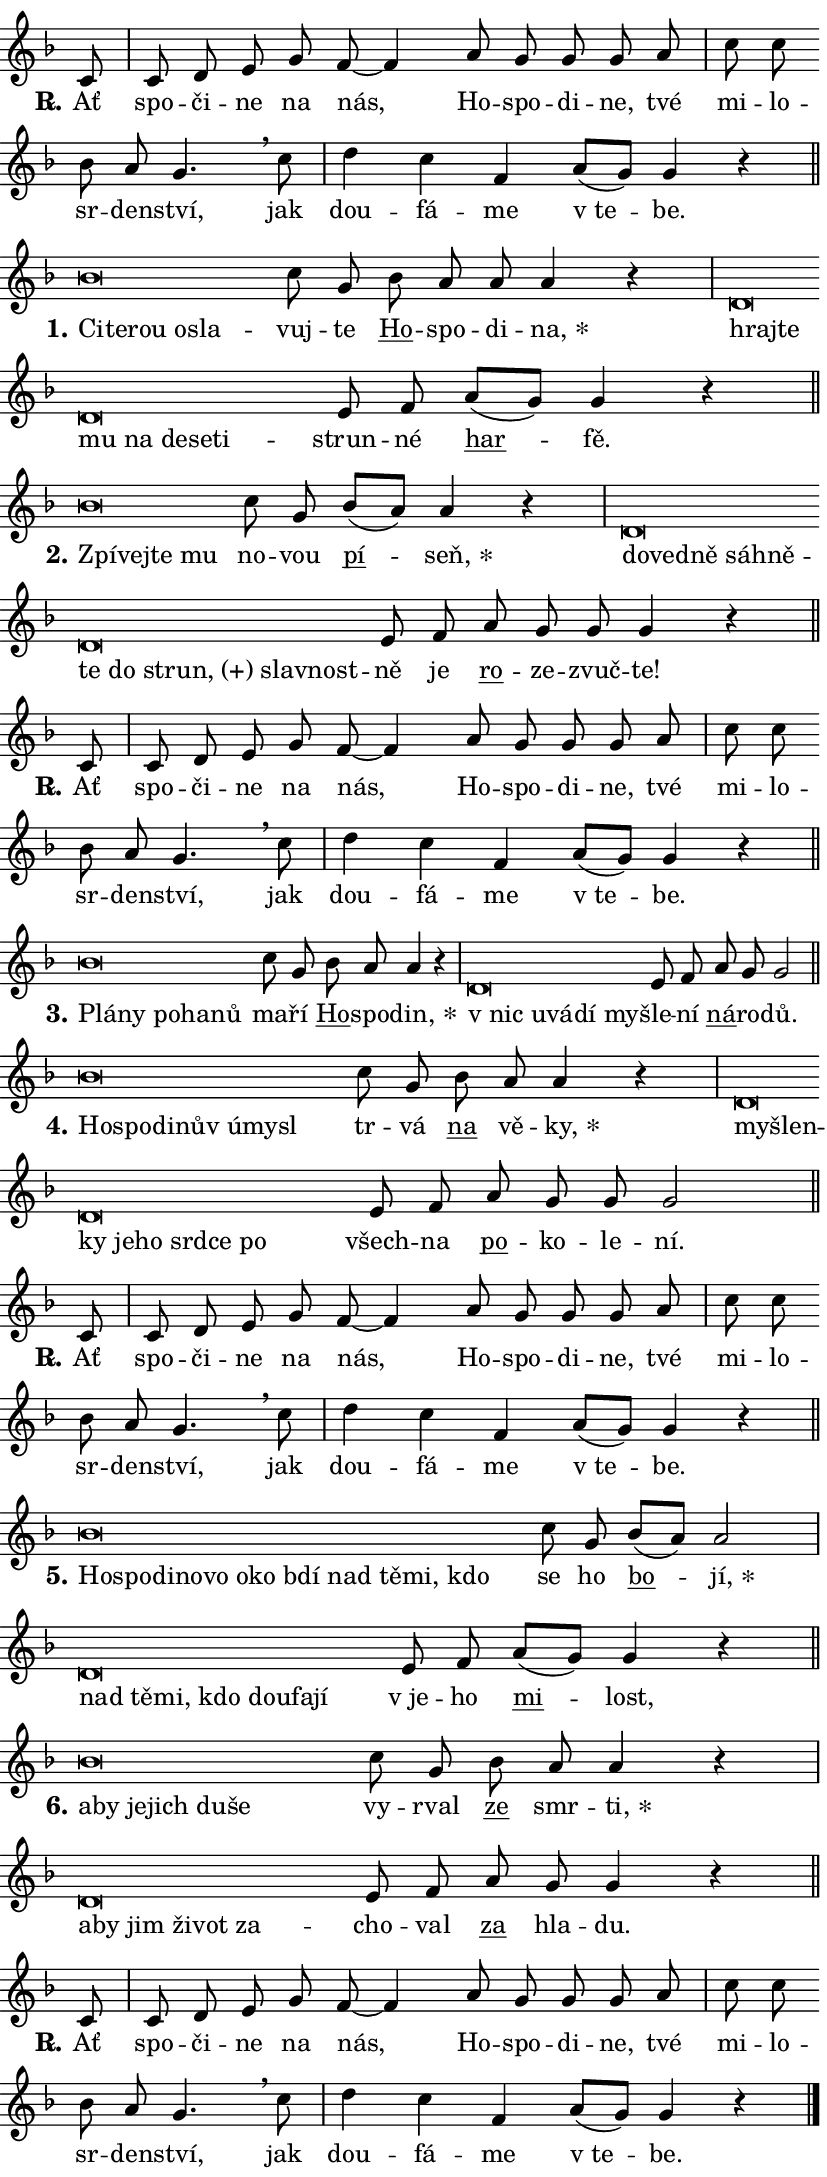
\version "2.24.0"
\header { tagline = "" }
\paper {
  indent = 0\cm
  top-margin = 0\cm
  right-margin = 0.13\cm % to fit lyric hyphens
  bottom-margin = 0\cm
  left-margin = 0\cm
  paper-width = 14\cm
  page-breaking = #ly:one-page-breaking
  system-system-spacing.basic-distance = #11
  score-system-spacing.basic-distance = #11
  ragged-last = ##f
}


%% Author: Thomas Morley
%% https://lists.gnu.org/archive/html/lilypond-user/2020-05/msg00002.html
#(define (line-position grob)
"Returns position of @var[grob} in current system:
   @code{'start}, if at first time-step
   @code{'end}, if at last time-step
   @code{'middle} otherwise
"
  (let* ((col (ly:item-get-column grob))
         (ln (ly:grob-object col 'left-neighbor))
         (rn (ly:grob-object col 'right-neighbor))
         (col-to-check-left (if (ly:grob? ln) ln col))
         (col-to-check-right (if (ly:grob? rn) rn col))
         (break-dir-left
           (and
             (ly:grob-property col-to-check-left 'non-musical #f)
             (ly:item-break-dir col-to-check-left)))
         (break-dir-right
           (and
             (ly:grob-property col-to-check-right 'non-musical #f)
             (ly:item-break-dir col-to-check-right))))
        (cond ((eqv? 1 break-dir-left) 'start)
              ((eqv? -1 break-dir-right) 'end)
              (else 'middle))))

#(define (tranparent-at-line-position vctor)
  (lambda (grob)
  "Relying on @code{line-position} select the relevant enry from @var{vctor}.
Used to determine transparency,"
    (case (line-position grob)
      ((end) (not (vector-ref vctor 0)))
      ((middle) (not (vector-ref vctor 1)))
      ((start) (not (vector-ref vctor 2))))))

noteHeadBreakVisibility =
#(define-music-function (break-visibility)(vector?)
"Makes @code{NoteHead}s transparent relying on @var{break-visibility}"
#{
  \override NoteHead.transparent =
    #(tranparent-at-line-position break-visibility)
#})

#(define delete-ledgers-for-transparent-note-heads
  (lambda (grob)
    "Reads whether a @code{NoteHead} is transparent.
If so this @code{NoteHead} is removed from @code{'note-heads} from
@var{grob}, which is supposed to be @code{LedgerLineSpanner}.
As a result ledgers are not printed for this @code{NoteHead}"
    (let* ((nhds-array (ly:grob-object grob 'note-heads))
           (nhds-list
             (if (ly:grob-array? nhds-array)
                 (ly:grob-array->list nhds-array)
                 '()))
           ;; Relies on the transparent-property being done before
           ;; Staff.LedgerLineSpanner.after-line-breaking is executed.
           ;; This is fragile ...
           (to-keep
             (remove
               (lambda (nhd)
                 (ly:grob-property nhd 'transparent #f))
               nhds-list)))
      ;; TODO find a better method to iterate over grob-arrays, similiar
      ;; to filter/remove etc for lists
      ;; For now rebuilt from scratch
      (set! (ly:grob-object grob 'note-heads)  '())
      (for-each
        (lambda (nhd)
          (ly:pointer-group-interface::add-grob grob 'note-heads nhd))
        to-keep))))

squashNotes = {
  \override NoteHead.X-extent = #'(-0.2 . 0.2)
  \override NoteHead.Y-extent = #'(-0.75 . 0)
  \override NoteHead.stencil =
    #(lambda (grob)
       (let ((pos (ly:grob-property grob 'staff-position)))
         (begin
           (if (< pos -7) (display "ERROR: Lower brevis then expected\n") (display ""))
           (if (<= pos -6) ly:text-interface::print ly:note-head::print))))
}
unSquashNotes = {
  \revert NoteHead.X-extent
  \revert NoteHead.Y-extent
  \revert NoteHead.stencil
}

hideNotes = \noteHeadBreakVisibility #begin-of-line-visible
unHideNotes = \noteHeadBreakVisibility #all-visible

% work-around for resetting accidentals
% https://lilypond.org/doc/v2.23/Documentation/notation/displaying-rhythms#unmetered-music
cadenzaMeasure = {
  \cadenzaOff
  \partial 1024 s1024
  \cadenzaOn
}

#(define-markup-command (accent layout props text) (markup?)
  "Underline accented syllable"
  (interpret-markup layout props
    #{\markup \override #'(offset . 4.3) \underline { #text }#}))

responsum = \markup \concat {
  "R" \hspace #-1.05 \path #0.1 #'((moveto 0 0.07) (lineto 0.9 0.8)) \hspace #0.05 "."
}

spaceSize = #0.6828661417322834 % exact space size for TeX Gyre Schola

\layout {
  \context {
    \Staff
    \remove "Time_signature_engraver"
    \override LedgerLineSpanner.after-line-breaking = #delete-ledgers-for-transparent-note-heads
  }
  \context {
    \Lyrics {
      \override LyricSpace.minimum-distance = \spaceSize
      \override LyricText.font-name = #"TeX Gyre Schola"
      \override LyricText.font-size = 1
      \override StanzaNumber.font-name = #"TeX Gyre Schola Bold"
      \override StanzaNumber.font-size = 1
    }
  }
  \context {
    \Score 
    \override NoteHead.text =
      #(lambda (grob) 
        (let ((pos (ly:grob-property grob 'staff-position)))
          #{\markup {
            \combine
              \halign #-0.55 \raise #(if (= pos -6) 0 0.5) \override #'(thickness . 2) \draw-line #'(3.2 . 0)
              \musicglyph "noteheads.sM1"
          }#}))
  }
}

% magnetic-lyrics.ily
%
%   written by
%     Jean Abou Samra <jean@abou-samra.fr>
%     Werner Lemberg <wl@gnu.org>
%
%   adapted by
%     Jiri Hon <jiri.hon@gmail.com>
%
% Version 2022-Apr-15

% https://www.mail-archive.com/lilypond-user@gnu.org/msg149350.html

#(define (Left_hyphen_pointer_engraver context)
   "Collect syllable-hyphen-syllable occurrences in lyrics and store
them in properties.  This engraver only looks to the left.  For
example, if the lyrics input is @code{foo -- bar}, it does the
following.

@itemize @bullet
@item
Set the @code{text} property of the @code{LyricHyphen} grob between
@q{foo} and @q{bar} to @code{foo}.

@item
Set the @code{left-hyphen} property of the @code{LyricText} grob with
text @q{foo} to the @code{LyricHyphen} grob between @q{foo} and
@q{bar}.
@end itemize

Use this auxiliary engraver in combination with the
@code{lyric-@/text::@/apply-@/magnetic-@/offset!} hook."
   (let ((hyphen #f)
         (text #f))
     (make-engraver
      (acknowledgers
       ((lyric-syllable-interface engraver grob source-engraver)
        (set! text grob)))
      (end-acknowledgers
       ((lyric-hyphen-interface engraver grob source-engraver)
        ;(when (not (grob::has-interface grob 'lyric-space-interface))
          (set! hyphen grob)));)
      ((stop-translation-timestep engraver)
       (when (and text hyphen)
         (ly:grob-set-object! text 'left-hyphen hyphen))
       (set! text #f)
       (set! hyphen #f)))))

#(define (lyric-text::apply-magnetic-offset! grob)
   "If the space between two syllables is less than the value in
property @code{LyricText@/.details@/.squash-threshold}, move the right
syllable to the left so that it gets concatenated with the left
syllable.

Use this function as a hook for
@code{LyricText@/.after-@/line-@/breaking} if the
@code{Left_@/hyphen_@/pointer_@/engraver} is active."
   (let ((hyphen (ly:grob-object grob 'left-hyphen #f)))
     (when hyphen
       (let ((left-text (ly:spanner-bound hyphen LEFT)))
         (when (grob::has-interface left-text 'lyric-syllable-interface)
           (let* ((common (ly:grob-common-refpoint grob left-text X))
                  (this-x-ext (ly:grob-extent grob common X))
                  (left-x-ext
                   (begin
                     ;; Trigger magnetism for left-text.
                     (ly:grob-property left-text 'after-line-breaking)
                     (ly:grob-extent left-text common X)))
                  ;; `delta` is the gap width between two syllables.
                  (delta (- (interval-start this-x-ext)
                            (interval-end left-x-ext)))
                  (details (ly:grob-property grob 'details))
                  (threshold (assoc-get 'squash-threshold details 0.2)))
             (when (< delta threshold)
               (let* (;; We have to manipulate the input text so that
                      ;; ligatures crossing syllable boundaries are not
                      ;; disabled.  For languages based on the Latin
                      ;; script this is essentially a beautification.
                      ;; However, for non-Western scripts it can be a
                      ;; necessity.
                      (lt (ly:grob-property left-text 'text))
                      (rt (ly:grob-property grob 'text))
                      (is-space (grob::has-interface hyphen 'lyric-space-interface))
                      (space (if is-space " " ""))
                      (extra-delta (if is-space spaceSize 0))
                      ;; Append new syllable.
                      (ltrt-space (if (and (string? lt) (string? rt))
                                (string-append lt space rt)
                                (make-concat-markup (list lt space rt))))
                      ;; Right-align `ltrt` to the right side.
                      (ltrt-space-markup (grob-interpret-markup
                               grob
                               (make-translate-markup
                                (cons (interval-length this-x-ext) 0)
                                (make-right-align-markup ltrt-space)))))
                 (begin
                   ;; Don't print `left-text`.
                   (ly:grob-set-property! left-text 'stencil #f)
                   ;; Set text and stencil (which holds all collected
                   ;; syllables so far) and shift it to the left.
                   (ly:grob-set-property! grob 'text ltrt-space)
                   (ly:grob-set-property! grob 'stencil ltrt-space-markup)
                   (ly:grob-translate-axis! grob (- (- delta extra-delta)) X))))))))))


#(define (lyric-hyphen::displace-bounds-first grob)
   ;; Make very sure this callback isn't triggered too early.
   (let ((left (ly:spanner-bound grob LEFT))
         (right (ly:spanner-bound grob RIGHT)))
     (ly:grob-property left 'after-line-breaking)
     (ly:grob-property right 'after-line-breaking)
     (ly:lyric-hyphen::print grob)))

squashThreshold = #0.4

\layout {
  \context {
    \Lyrics
    \consists #Left_hyphen_pointer_engraver
    \override LyricText.after-line-breaking =
      #lyric-text::apply-magnetic-offset!
    \override LyricHyphen.stencil = #lyric-hyphen::displace-bounds-first
    \override LyricText.details.squash-threshold = \squashThreshold
    \override LyricHyphen.minimum-distance = 0
    \override LyricHyphen.minimum-length = \squashThreshold
  }
}

squashText = \override LyricText.details.squash-threshold = 9999
unSquashText = \override LyricText.details.squash-threshold = \squashThreshold

leftText = \override LyricText.self-alignment-X = #LEFT
unLeftText = \revert LyricText.self-alignment-X

starOffset = #(lambda (grob) 
                (let ((x_offset (ly:self-alignment-interface::aligned-on-x-parent grob)))
                  (if (= x_offset 0) 0 (+ x_offset 1.2))))

star = #(define-music-function (syllable)(string?)
"Append star separator at the end of a syllable"
#{
  \once \override LyricText.X-offset = #starOffset
  \lyricmode { \markup {
    #syllable
    \override #'((font-name . "TeX Gyre Schola Bold")) \hspace #0.2 \lower #0.65 \larger "*"
  } }
#})

starAccent = #(define-music-function (syllable)(string?)
"Append star separator at the end of a syllable and make accent"
#{
  \once \override LyricText.X-offset = #starOffset
  \lyricmode { \markup {
    \accent #syllable
    \override #'((font-name . "TeX Gyre Schola Bold")) \hspace #0.2 \lower #0.65 \larger "*"
  } }
#})

breath = #(define-music-function (syllable)(string?)
"Append breathing indicator at the end of a syllable"
#{
  \lyricmode { \markup { #syllable "+" } }
#})

optionalBreath = #(define-music-function (syllable)(string?)
"Append optional breathing indicator at the end of a syllable"
#{
  \lyricmode { \markup { #syllable "(+)" } }
#})


\score {
    <<
        \new Voice = "melody" { \cadenzaOn \key f \major \relative { c'8 \cadenzaMeasure \bar "|" c d e \bar "" g f~ f4 \bar "" a8 g \bar "" g g a \cadenzaMeasure \bar "|" c c \bar "" bes a g4. \breathe c8 \cadenzaMeasure \bar "|" d4 c \bar "" f, a8[( g)] g4 r \cadenzaMeasure \bar "||" \break } }
        \new Lyrics \lyricsto "melody" { \lyricmode { \set stanza = \responsum
Ať spo -- či -- ne na nás, Ho -- spo -- di -- ne, tvé mi -- lo -- sr -- den -- ství, jak dou -- fá -- me "v te" -- be. } }
    >>
    \layout {}
}

\score {
    <<
        \new Voice = "melody" { \cadenzaOn \key f \major \relative { \squashNotes bes'\breve*1/16 \hideNotes \breve*1/16 \bar "" \breve*1/16 \bar "" \breve*1/16 \breve*1/16 \bar "" \unHideNotes \unSquashNotes c8 g \bar "" bes a a a4 r \cadenzaMeasure \bar "|" \squashNotes d,\breve*1/16 \hideNotes \breve*1/16 \bar "" \breve*1/16 \bar "" \breve*1/16 \bar "" \breve*1/16 \bar "" \breve*1/16 \breve*1/16 \bar "" \unHideNotes \unSquashNotes e8 f \bar "" a[( g)] g4 r \cadenzaMeasure \bar "||" \break } }
        \new Lyrics \lyricsto "melody" { \lyricmode { \set stanza = "1."
\leftText Ci -- \squashText te -- rou o -- sla -- \unLeftText \unSquashText vuj -- te \markup \accent Ho -- spo -- di -- \star na, \leftText hraj -- \squashText te mu na de -- se -- ti -- \unLeftText \unSquashText strun -- né \markup \accent har -- fě. } }
    >>
    \layout {}
}

\score {
    <<
        \new Voice = "melody" { \cadenzaOn \key f \major \relative { \squashNotes bes'\breve*1/16 \hideNotes \breve*1/16 \bar "" \breve*1/16 \breve*1/16 \bar "" \unHideNotes \unSquashNotes c8 g \bar "" bes[( a)] a4 r \cadenzaMeasure \bar "|" \squashNotes d,\breve*1/16 \hideNotes \breve*1/16 \bar "" \breve*1/16 \bar "" \breve*1/16 \bar "" \breve*1/16 \bar "" \breve*1/16 \bar "" \breve*1/16 \bar "" \breve*1/16 \bar "" \breve*1/16 \breve*1/16 \bar "" \unHideNotes \unSquashNotes e8 f \bar "" a g g g4 r \cadenzaMeasure \bar "||" \break } }
        \new Lyrics \lyricsto "melody" { \lyricmode { \set stanza = "2."
\leftText Zpí -- \squashText vej -- te mu \unLeftText \unSquashText no -- vou \markup \accent pí -- \star seň, \leftText do -- \squashText ved -- ně sáh -- ně -- te do \optionalBreath strun, slav -- nost -- \unLeftText \unSquashText ně je \markup \accent ro -- ze -- zvuč -- te! } }
    >>
    \layout {}
}

\score {
    <<
        \new Voice = "melody" { \cadenzaOn \key f \major \relative { c'8 \cadenzaMeasure \bar "|" c d e \bar "" g f~ f4 \bar "" a8 g \bar "" g g a \cadenzaMeasure \bar "|" c c \bar "" bes a g4. \breathe c8 \cadenzaMeasure \bar "|" d4 c \bar "" f, a8[( g)] g4 r \cadenzaMeasure \bar "||" \break } }
        \new Lyrics \lyricsto "melody" { \lyricmode { \set stanza = \responsum
Ať spo -- či -- ne na nás, Ho -- spo -- di -- ne, tvé mi -- lo -- sr -- den -- ství, jak dou -- fá -- me "v te" -- be. } }
    >>
    \layout {}
}

\score {
    <<
        \new Voice = "melody" { \cadenzaOn \key f \major \relative { \squashNotes bes'\breve*1/16 \hideNotes \breve*1/16 \bar "" \breve*1/16 \bar "" \breve*1/16 \breve*1/16 \bar "" \unHideNotes \unSquashNotes c8 g \bar "" bes a a4 r \cadenzaMeasure \bar "|" \squashNotes d,\breve*1/16 \hideNotes \breve*1/16 \bar "" \breve*1/16 \bar "" \breve*1/16 \breve*1/16 \bar "" \unHideNotes \unSquashNotes e8 f \bar "" a g g2 \cadenzaMeasure \bar "||" \break } }
        \new Lyrics \lyricsto "melody" { \lyricmode { \set stanza = "3."
\leftText Plá -- \squashText ny po -- ha -- nů \unLeftText \unSquashText ma -- ří \markup \accent Ho -- spo -- \star din, \leftText "v nic" \squashText u -- vá -- dí my -- \unLeftText \unSquashText šle -- ní \markup \accent ná -- ro -- dů. } }
    >>
    \layout {}
}

\score {
    <<
        \new Voice = "melody" { \cadenzaOn \key f \major \relative { \squashNotes bes'\breve*1/16 \hideNotes \breve*1/16 \bar "" \breve*1/16 \bar "" \breve*1/16 \bar "" \breve*1/16 \bar "" \breve*1/16 \breve*1/16 \bar "" \unHideNotes \unSquashNotes c8 g \bar "" bes a a4 r \cadenzaMeasure \bar "|" \squashNotes d,\breve*1/16 \hideNotes \breve*1/16 \bar "" \breve*1/16 \bar "" \breve*1/16 \bar "" \breve*1/16 \bar "" \breve*1/16 \bar "" \breve*1/16 \breve*1/16 \bar "" \unHideNotes \unSquashNotes e8 f \bar "" a g g g2 \cadenzaMeasure \bar "||" \break } }
        \new Lyrics \lyricsto "melody" { \lyricmode { \set stanza = "4."
\leftText Ho -- \squashText spo -- di -- nův ú -- my -- sl \unLeftText \unSquashText tr -- vá \markup \accent na vě -- \star ky, \leftText my -- \squashText šlen -- ky je -- ho srd -- ce po \unLeftText \unSquashText všech -- na \markup \accent po -- ko -- le -- ní. } }
    >>
    \layout {}
}

\score {
    <<
        \new Voice = "melody" { \cadenzaOn \key f \major \relative { c'8 \cadenzaMeasure \bar "|" c d e \bar "" g f~ f4 \bar "" a8 g \bar "" g g a \cadenzaMeasure \bar "|" c c \bar "" bes a g4. \breathe c8 \cadenzaMeasure \bar "|" d4 c \bar "" f, a8[( g)] g4 r \cadenzaMeasure \bar "||" \break } }
        \new Lyrics \lyricsto "melody" { \lyricmode { \set stanza = \responsum
Ať spo -- či -- ne na nás, Ho -- spo -- di -- ne, tvé mi -- lo -- sr -- den -- ství, jak dou -- fá -- me "v te" -- be. } }
    >>
    \layout {}
}

\score {
    <<
        \new Voice = "melody" { \cadenzaOn \key f \major \relative { \squashNotes bes'\breve*1/16 \hideNotes \breve*1/16 \bar "" \breve*1/16 \bar "" \breve*1/16 \bar "" \breve*1/16 \bar "" \breve*1/16 \bar "" \breve*1/16 \bar "" \breve*1/16 \bar "" \breve*1/16 \bar "" \breve*1/16 \bar "" \breve*1/16 \breve*1/16 \bar "" \unHideNotes \unSquashNotes c8 g \bar "" bes[( a)] a2 \cadenzaMeasure \bar "|" \squashNotes d,\breve*1/16 \hideNotes \breve*1/16 \bar "" \breve*1/16 \bar "" \breve*1/16 \bar "" \breve*1/16 \bar "" \breve*1/16 \breve*1/16 \bar "" \unHideNotes \unSquashNotes e8 f \bar "" a[( g)] g4 r \cadenzaMeasure \bar "||" \break } }
        \new Lyrics \lyricsto "melody" { \lyricmode { \set stanza = "5."
\leftText Ho -- \squashText spo -- di -- no -- vo o -- ko bdí nad tě -- mi, kdo \unLeftText \unSquashText se ho \markup \accent bo -- \star jí, \leftText nad \squashText tě -- mi, kdo dou -- fa -- jí \unLeftText \unSquashText "v je" -- ho \markup \accent mi -- lost, } }
    >>
    \layout {}
}

\score {
    <<
        \new Voice = "melody" { \cadenzaOn \key f \major \relative { \squashNotes bes'\breve*1/16 \hideNotes \breve*1/16 \bar "" \breve*1/16 \bar "" \breve*1/16 \bar "" \breve*1/16 \breve*1/16 \bar "" \unHideNotes \unSquashNotes c8 g \bar "" bes a a4 r \cadenzaMeasure \bar "|" \squashNotes d,\breve*1/16 \hideNotes \breve*1/16 \bar "" \breve*1/16 \bar "" \breve*1/16 \bar "" \breve*1/16 \breve*1/16 \bar "" \unHideNotes \unSquashNotes e8 f \bar "" a g g4 r \cadenzaMeasure \bar "||" \break } }
        \new Lyrics \lyricsto "melody" { \lyricmode { \set stanza = "6."
\leftText a -- \squashText by je -- jich du -- še \unLeftText \unSquashText vy -- rval \markup \accent ze smr -- \star ti, \leftText a -- \squashText by jim ži -- vot za -- \unLeftText \unSquashText cho -- val \markup \accent za hla -- du. } }
    >>
    \layout {}
}

\score {
    <<
        \new Voice = "melody" { \cadenzaOn \key f \major \relative { c'8 \cadenzaMeasure \bar "|" c d e \bar "" g f~ f4 \bar "" a8 g \bar "" g g a \cadenzaMeasure \bar "|" c c \bar "" bes a g4. \breathe c8 \cadenzaMeasure \bar "|" d4 c \bar "" f, a8[( g)] g4 r \cadenzaMeasure \bar "||" \break } \bar "|." }
        \new Lyrics \lyricsto "melody" { \lyricmode { \set stanza = \responsum
Ať spo -- či -- ne na nás, Ho -- spo -- di -- ne, tvé mi -- lo -- sr -- den -- ství, jak dou -- fá -- me "v te" -- be. } }
    >>
    \layout {}
}
